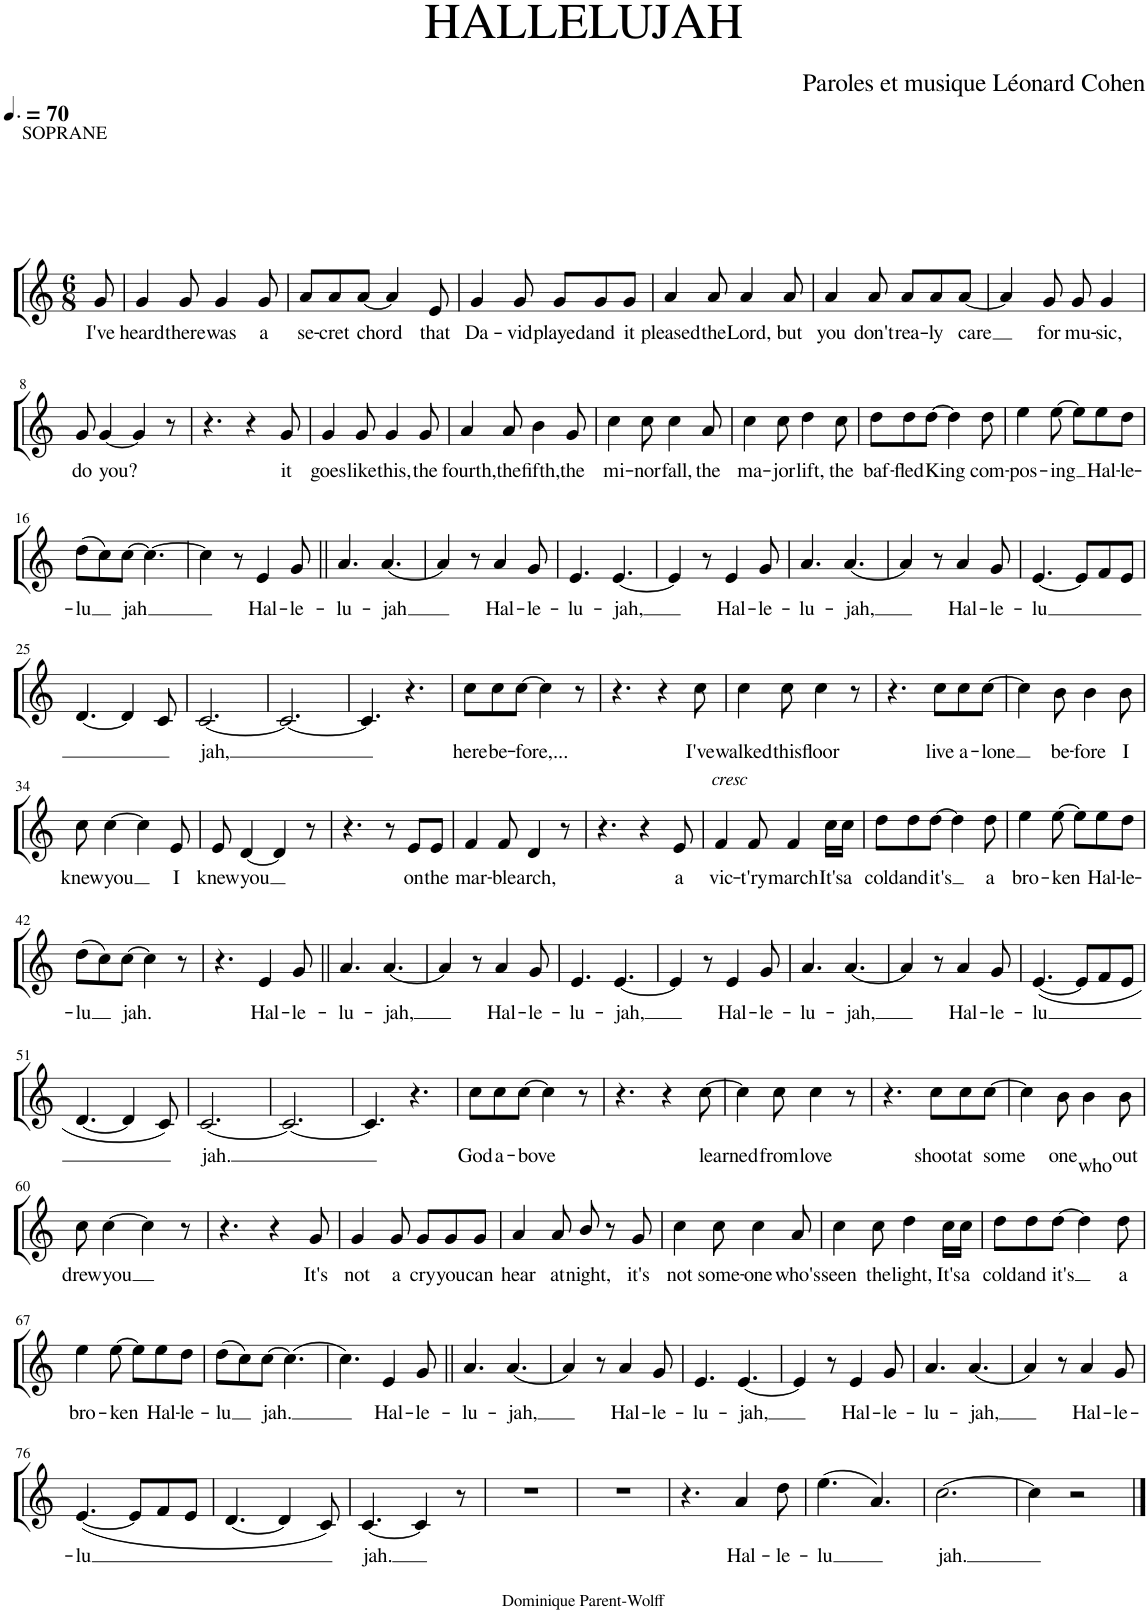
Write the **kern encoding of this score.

**kern	**text
*part1	*part1
*staff1	*staff1
*I"Soprano	*
*I'S.	*
*clefG2	*
*k[]	*
*M6/8	*
*MM105	*
=1	=1
!	!LO:LY:b
8g/	I've
=2	=2
!LO:TX:a:t=SOPRANE	!
!	!LO:LY:b
4g/	heard
!	!LO:LY:b
8g/	there
!	!LO:LY:b
4g/	was
!	!LO:LY:b
8g/	a
=3	=3
!	!LO:LY:b
8a/L	se-
!	!LO:LY:b
8a/	-cret
!	!LO:LY:b
[8a/J	chord
4a/]	.
!	!LO:LY:b
8e/	that
=4	=4
!	!LO:LY:b
4g/	Da-
!	!LO:LY:b
8g/	-vid
!	!LO:LY:b
8g/L	played
!	!LO:LY:b
8g/	and
!	!LO:LY:b
8g/J	it
=5	=5
!	!LO:LY:b
4a/	pleased
!	!LO:LY:b
8a/	the
!	!LO:LY:b
4a/	Lord,
!	!LO:LY:b
8a/	but
=6	=6
!	!LO:LY:b
4a/	you
!	!LO:LY:b
8a/	don't
!	!LO:LY:b
8a/L	rea-
!	!LO:LY:b
8a/	-ly
!	!LO:LY:b
[8a/J	care
=7	=7
4a/]	.
!	!LO:LY:b
8g/	for
!	!LO:LY:b
8g/	mu-
!	!LO:LY:b
4g/	-sic,
!!LO:LB:g=z
=8	=8
!	!LO:LY:b
8g/	do
!	!LO:LY:b
[4g/	you?
4g/]	.
8r	.
=9	=9
4.r	.
4r	.
!	!LO:LY:b
8g/	it
=10	=10
!	!LO:LY:b
4g/	goes
!	!LO:LY:b
8g/	like
!	!LO:LY:b
4g/	this,
!	!LO:LY:b
8g/	the
=11	=11
!	!LO:LY:b
4a/	fourth,
!	!LO:LY:b
8a/	the
!	!LO:LY:b
4b\	fifth,
!	!LO:LY:b
8g/	the
=12	=12
!	!LO:LY:b
4cc\	mi-
!	!LO:LY:b
8cc\	-nor
!	!LO:LY:b
4cc\	fall,
!	!LO:LY:b
8a/	the
=13	=13
!	!LO:LY:b
4cc\	ma-
!	!LO:LY:b
8cc\	-jor
!	!LO:LY:b
4dd\	lift,
!	!LO:LY:b
8cc\	the
=14	=14
!	!LO:LY:b
8dd\L	baf-
!	!LO:LY:b
8dd\	-fled
!	!LO:LY:b
[8dd\J	King
4dd\]	.
!	!LO:LY:b
8dd\	com-
=15	=15
!	!LO:LY:b
4ee\	-pos-
!	!LO:LY:b
[8ee\	-ing
8ee\L]	.
!	!LO:LY:b
8ee\	Hal-
!	!LO:LY:b
8dd\J	-le-
!!LO:LB:g=z
=16	=16
!	!LO:LY:b
(8dd\L	-lu
8cc\)	.
!	!LO:LY:b
[8cc\J	jah
4.cc\_	.
=17	=17
4cc\]	.
8r	.
!	!LO:LY:b
4e/	Hal-
!	!LO:LY:b
8g/	-le-
=18||	=18||
!	!LO:LY:b
4.a/	-lu-
!	!LO:LY:b
[4.a/	-jah
=19	=19
4a/]	.
8r	.
!	!LO:LY:b
4a/	Hal-
!	!LO:LY:b
8g/	-le-
=20	=20
!	!LO:LY:b
4.e/	-lu-
!	!LO:LY:b
[4.e/	-jah,
=21	=21
4e/]	.
8r	.
!	!LO:LY:b
4e/	Hal-
!	!LO:LY:b
8g/	-le-
=22	=22
!	!LO:LY:b
4.a/	-lu-
!	!LO:LY:b
[4.a/	-jah,
=23	=23
4a/]	.
8r	.
!	!LO:LY:b
4a/	Hal-
!	!LO:LY:b
8g/	-le-
=24	=24
!	!LO:LY:b
[4.e/	-lu
8e/L]	.
8f/	.
8e/J	.
!!LO:LB:g=z
=25	=25
[4.d/	.
4d/]	.
8c/	.
=26	=26
!	!LO:LY:b
[2.c/	jah,
=27	=27
2.c/_	.
=28	=28
4.c/]	.
4.r	.
=29	=29
!	!LO:LY:b
8cc\L	here
!	!LO:LY:b
8cc\	be-
!	!LO:LY:b
[8cc\J	-fore,...
4cc\]	.
8r	.
=30	=30
4.r	.
4r	.
!	!LO:LY:b
8cc\	I've
=31	=31
!	!LO:LY:b
4cc\	walked
!	!LO:LY:b
8cc\	this
!	!LO:LY:b
4cc\	floor
8r	.
=32	=32
4.r	.
!	!LO:LY:b
8cc\L	live
!	!LO:LY:b
8cc\	a-
!	!LO:LY:b
[8cc\J	-lone
=33	=33
4cc\]	.
!	!LO:LY:b
8b\	be-
!	!LO:LY:b
4b\	-fore
!	!LO:LY:b
8b\	I
!!LO:LB:g=z
=34	=34
!	!LO:LY:b
8cc\	knew
!	!LO:LY:b
[4cc\	you
4cc\]	.
!	!LO:LY:b
8e/	I
=35	=35
!	!LO:LY:b
8e/	knew
!	!LO:LY:b
[4d/	you
4d/]	.
8r	.
=36	=36
4.r	.
8r	.
!	!LO:LY:b
8e/L	on
!	!LO:LY:b
8e/J	the
=37	=37
!	!LO:LY:b
4f/	mar-
!	!LO:LY:b
8f/	-ble
!	!LO:LY:b
4d/	arch,
8r	.
=38	=38
4.r	.
4r	.
!	!LO:LY:b
8e/	a
=39	=39
!LO:TX:a:i:t=cresc	!
!	!LO:LY:b
4f/	vic-
!	!LO:LY:b
8f/	-t'ry
!	!LO:LY:b
4f/	march
!	!LO:LY:b
16cc\LL	It's
!	!LO:LY:b
16cc\JJ	a
=40	=40
!	!LO:LY:b
8dd\L	cold
!	!LO:LY:b
8dd\	and
!	!LO:LY:b
[8dd\J	it's
4dd\]	.
!	!LO:LY:b
8dd\	a
=41	=41
!	!LO:LY:b
4ee\	bro-
!	!LO:LY:b
[8ee\	-ken
8ee\L]	.
!	!LO:LY:b
8ee\	Hal-
!	!LO:LY:b
8dd\J	-le-
!!LO:LB:g=z
=42	=42
!	!LO:LY:b
(8dd\L	-lu
8cc\)	.
!	!LO:LY:b
[8cc\J	jah.
4cc\]	.
8r	.
=43	=43
4.r	.
!	!LO:LY:b
4e/	Hal-
!	!LO:LY:b
8g/	-le-
=44||	=44||
!	!LO:LY:b
4.a/	-lu-
!	!LO:LY:b
[4.a/	-jah,
=45	=45
4a/]	.
8r	.
!	!LO:LY:b
4a/	Hal-
!	!LO:LY:b
8g/	-le-
=46	=46
!	!LO:LY:b
4.e/	-lu-
!	!LO:LY:b
[4.e/	-jah,
=47	=47
4e/]	.
8r	.
!	!LO:LY:b
4e/	Hal-
!	!LO:LY:b
8g/	-le-
=48	=48
!	!LO:LY:b
4.a/	-lu-
!	!LO:LY:b
[4.a/	-jah,
=49	=49
4a/]	.
8r	.
!	!LO:LY:b
4a/	Hal-
!	!LO:LY:b
8g/	-le-
=50	=50
!	!LO:LY:b
([4.e/	-lu
8e/L]	.
8f/	.
8e/J	.
!!LO:LB:g=z
=51	=51
[4.d/	.
4d/]	.
8c/)	.
=52	=52
!	!LO:LY:b
[2.c/	jah.
=53	=53
2.c/_	.
=54	=54
4.c/]	.
4.r	.
=55	=55
!	!LO:LY:b
8cc\L	God
!	!LO:LY:b
8cc\	a-
!	!LO:LY:b
[8cc\J	-bove
4cc\]	.
8r	.
=56	=56
4.r	.
4r	.
!	!LO:LY:b
[8cc\	learned
=57	=57
4cc\]	.
!	!LO:LY:b
8cc\	from
!	!LO:LY:b
4cc\	love
8r	.
=58	=58
4.r	.
!	!LO:LY:b
8cc\L	shoot
!	!LO:LY:b
8cc\	at
!	!LO:LY:b
[8cc\J	some
=59	=59
4cc\]	.
!	!LO:LY:b
8b\	one
!	!LO:LY:b
4b\	who
!	!LO:LY:b
8b\	out
!!LO:LB:g=z
=60	=60
!	!LO:LY:b
8cc\	drew
!	!LO:LY:b
[4cc\	you
4cc\]	.
8r	.
=61	=61
4.r	.
4r	.
!	!LO:LY:b
8g/	It's
=62	=62
!	!LO:LY:b
4g/	not
!	!LO:LY:b
8g/	a
!	!LO:LY:b
8g/L	cry
!	!LO:LY:b
8g/	you
!	!LO:LY:b
8g/J	can
=63	=63
!	!LO:LY:b
4a/	hear
!	!LO:LY:b
8a/	at
!	!LO:LY:b
8b/	night,
8r	.
!	!LO:LY:b
8g/	it's
=64	=64
!	!LO:LY:b
4cc\	not
!	!LO:LY:b
8cc\	some-
!	!LO:LY:b
4cc\	-one
!	!LO:LY:b
8a/	who's
=65	=65
!	!LO:LY:b
4cc\	seen
!	!LO:LY:b
8cc\	the
!	!LO:LY:b
4dd\	light,
!	!LO:LY:b
16cc\LL	It's
!	!LO:LY:b
16cc\JJ	a
=66	=66
!	!LO:LY:b
8dd\L	cold
!	!LO:LY:b
8dd\	and
!	!LO:LY:b
[8dd\J	it's
4dd\]	.
!	!LO:LY:b
8dd\	a
!!LO:LB:g=z
=67	=67
!	!LO:LY:b
4ee\	bro-
!	!LO:LY:b
[8ee\	-ken
8ee\L]	.
!	!LO:LY:b
8ee\	Hal-
!	!LO:LY:b
8dd\J	-le-
=68	=68
!	!LO:LY:b
(8dd\L	-lu
8cc\)	.
!	!LO:LY:b
[8cc\J	jah.
(4.cc\]	.
=69	=69
4.cc\)	.
!	!LO:LY:b
4e/	Hal-
!	!LO:LY:b
8g/	-le-
=70||	=70||
!	!LO:LY:b
4.a/	-lu-
!	!LO:LY:b
[4.a/	-jah,
=71	=71
4a/]	.
8r	.
!	!LO:LY:b
4a/	Hal-
!	!LO:LY:b
8g/	-le-
=72	=72
!	!LO:LY:b
4.e/	-lu-
!	!LO:LY:b
[4.e/	-jah,
=73	=73
4e/]	.
8r	.
!	!LO:LY:b
4e/	Hal-
!	!LO:LY:b
8g/	-le-
=74	=74
!	!LO:LY:b
4.a/	-lu-
!	!LO:LY:b
[4.a/	-jah,
=75	=75
4a/]	.
8r	.
!	!LO:LY:b
4a/	Hal-
!	!LO:LY:b
8g/	-le-
!!LO:LB:g=z
=76	=76
!	!LO:LY:b
([4.e/	-lu
8e/L]	.
8f/	.
8e/J	.
=77	=77
[4.d/	.
4d/]	.
8c/)	.
=78	=78
!	!LO:LY:b
[4.c/	jah.
4c/]	.
8r	.
=79	=79
2.r	.
=80	=80
2.r	.
=81	=81
4.r	.
!	!LO:LY:b
4a/	Hal-
!	!LO:LY:b
8dd\	-le-
=82	=82
!	!LO:LY:b
(4.ee\	-lu
4.a/)	.
=83	=83
!	!LO:LY:b
[2.cc\	jah.
=84	=84
4cc\]	.
2r	.
==	==
*-	*-
